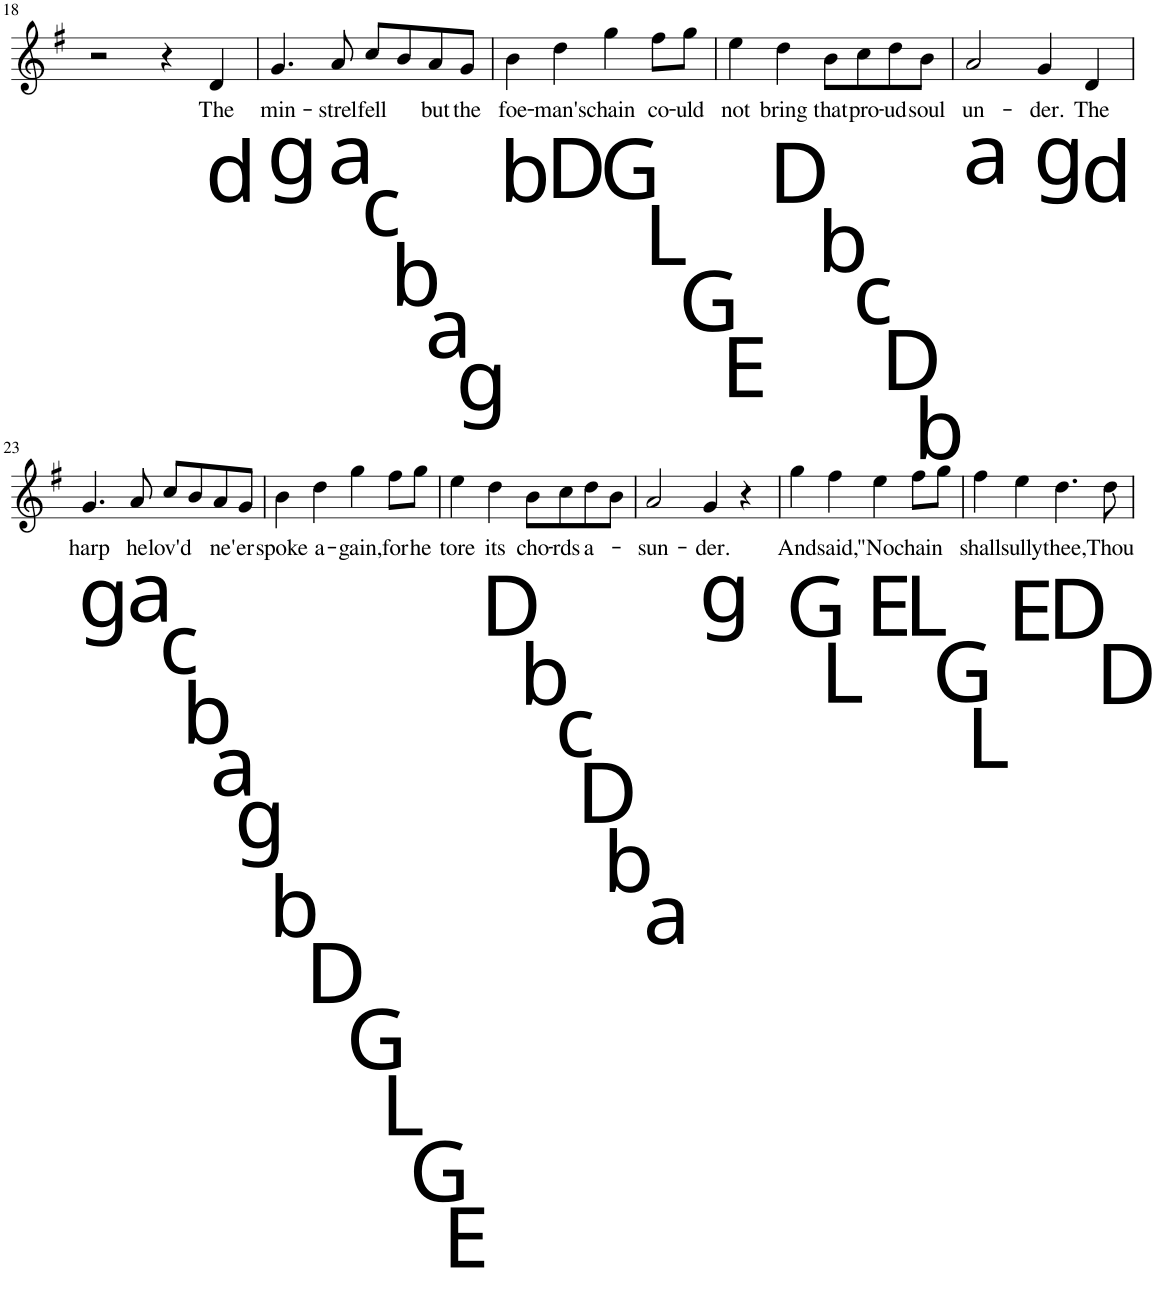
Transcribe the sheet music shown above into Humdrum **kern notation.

**kern	**text
*part1	*part1
*staff1	*staff1
*I"Soprano	*
*I'S.	*
!!LO:PB:g=z
*clefG2	*
*k[f#]	*
*M4/4	*
=18	=18
2r	.
4r	.
!LO:TX:b:t=d	!
!	!LO:LY:b
4d/	The
=19	=19
!LO:TX:b:t=g	!
!	!LO:LY:b
4.g/	min-
!LO:TX:b:t=a	!
!	!LO:LY:b
8a/	-strel
!LO:TX:b:t=c	!
!	!LO:LY:b
8cc/L	fell
!LO:TX:b:t=b	!
8b/	.
!LO:TX:b:t=a	!
!	!LO:LY:b
8a/	but
!LO:TX:b:t=g	!
!	!LO:LY:b
8g/J	the
=20	=20
!LO:TX:b:t=b	!
!	!LO:LY:b
4b\	foe-
!LO:TX:b:t=D	!
!	!LO:LY:b
4dd\	-man's
!LO:TX:b:t=G	!
!	!LO:LY:b
4gg\	chain
!LO:TX:b:t=L	!
!	!LO:LY:b
8ff#\L	co-
!LO:TX:b:t=G	!
!	!LO:LY:b
8gg\J	-uld
=21	=21
!LO:TX:b:t=E	!
!	!LO:LY:b
4ee\	not
!LO:TX:b:t=D	!
!	!LO:LY:b
4dd\	bring
!LO:TX:b:t=b	!
!	!LO:LY:b
8b\L	that
!LO:TX:b:t=c	!
!	!LO:LY:b
8cc\	pro-
!LO:TX:b:t=D	!
!	!LO:LY:b
8dd\	-ud
!LO:TX:b:t=b	!
!	!LO:LY:b
8b\J	soul
=22	=22
!LO:TX:b:t=a	!
!	!LO:LY:b
2a/	un-
!LO:TX:b:t=g	!
!	!LO:LY:b
4g/	-der.
!LO:TX:b:t=d	!
!	!LO:LY:b
4d/	The
!!LO:LB:g=z
=23	=23
!LO:TX:b:t=g	!
!	!LO:LY:b
4.g/	harp
!LO:TX:b:t=a	!
!	!LO:LY:b
8a/	he
!LO:TX:b:t=c	!
!	!LO:LY:b
8cc/L	lov'd
!LO:TX:b:t=b	!
8b/	.
!LO:TX:b:t=a	!
!	!LO:LY:b
8a/	ne'
!LO:TX:b:t=g	!
!	!LO:LY:b
8g/J	er
=24	=24
!LO:TX:b:t=b	!
!	!LO:LY:b
4b\	spoke
!LO:TX:b:t=D	!
!	!LO:LY:b
4dd\	a-
!LO:TX:b:t=G	!
!	!LO:LY:b
4gg\	-gain,
!LO:TX:b:t=L	!
!	!LO:LY:b
8ff#\L	for
!LO:TX:b:t=G	!
!	!LO:LY:b
8gg\J	he
=25	=25
!LO:TX:b:t=E	!
!	!LO:LY:b
4ee\	tore
!LO:TX:b:t=D	!
!	!LO:LY:b
4dd\	its
!LO:TX:b:t=b	!
!	!LO:LY:b
8b\L	cho-
!LO:TX:b:t=c	!
!	!LO:LY:b
8cc\	-rds
!LO:TX:b:t=D	!
!	!LO:LY:b
8dd\	a-
!LO:TX:b:t=b	!
8b\J	.
=26	=26
!LO:TX:b:t=a	!
!	!LO:LY:b
2a/	sun-
!LO:TX:b:t=g	!
!	!LO:LY:b
4g/	-der.
4r	.
=27	=27
!LO:TX:b:t=G	!
!	!LO:LY:b
4gg\	And
!LO:TX:b:t=L	!
!	!LO:LY:b
4ff#\	said,
!LO:TX:b:t=E	!
!	!LO:LY:b
4ee\	"No
!LO:TX:b:t=L	!
!	!LO:LY:b
8ff#\L	chain
!LO:TX:b:t=G	!
8gg\J	.
=28	=28
!LO:TX:b:t=L	!
!	!LO:LY:b
4ff#\	shall
!LO:TX:b:t=E	!
!	!LO:LY:b
4ee\	sully
!LO:TX:b:t=D	!
!	!LO:LY:b
4.dd\	thee,
!LO:TX:b:t=D	!
!	!LO:LY:b
8dd\	Thou
=	=
*-	*-
